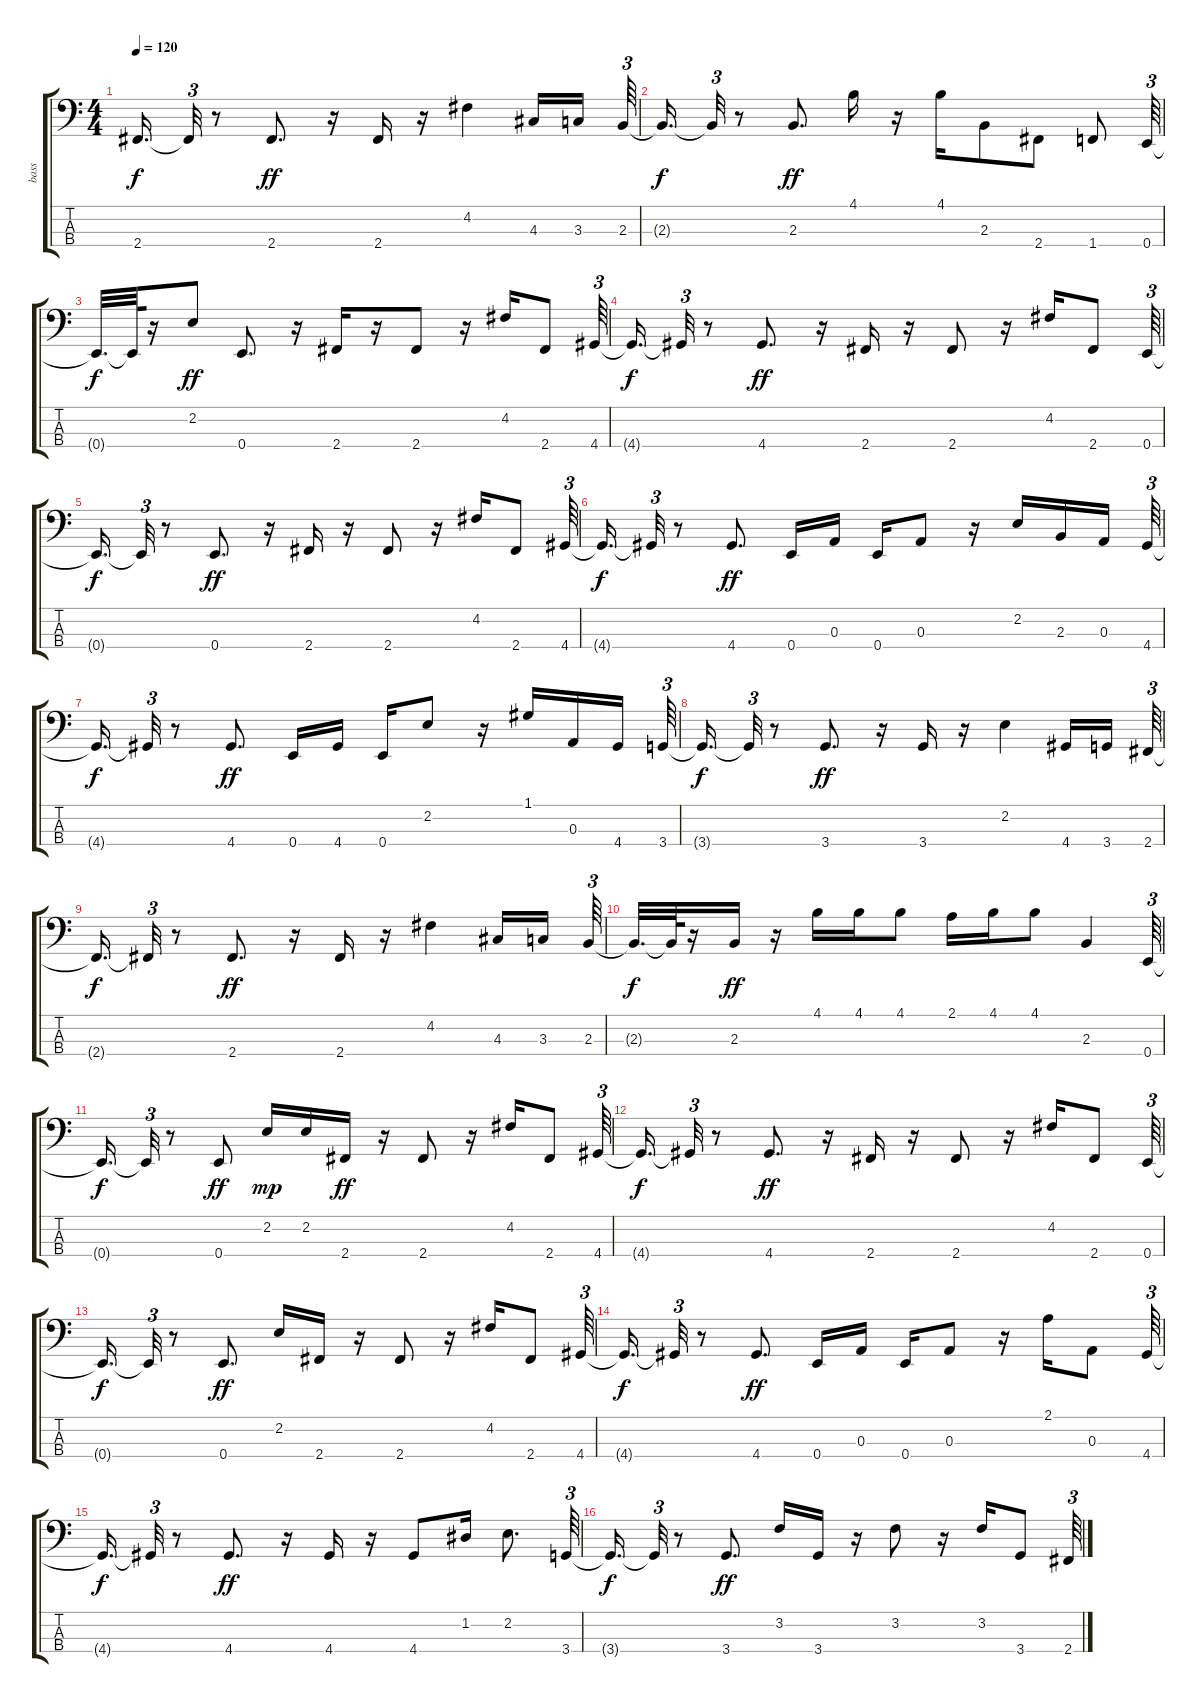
\track ("bass" "bass") {instrument electricbasspick}
\staff {score tabs}
\tuning (G2 D2 A1 E1) {hide}
\ts (4 4)
\tempo 120
\clef f4
\ks c
2.4{t}.16{d dy f} 2.4{t}.32{tu (3 2)} r.8 2.4.8{d dy ff} r.16 2.4.16 r.16 4.2.4 4.3.16 3.3.16{beam splitsecondary} 2.3.64{tu (3 2)} |
2.3{t}.16{d dy f} 2.3{t}.32{tu (3 2)} r.8 2.3.8{d dy ff} 4.1.16 r.16 4.1.16 2.3.8 2.4.8 1.4.8 0.4.64{tu (3 2)} |
0.4{t}.32{d dy f} 0.4{t}.64 r.16 2.2.8{dy ff} 0.4.8{d} r.16 2.4.16 r.16 2.4.8 r.16 4.2.16 2.4.8 4.4.64{tu (3 2)} |
4.4{t}.16{d dy f} 4.4{t}.32{tu (3 2)} r.8 4.4.8{d dy ff} r.16 2.4.16 r.16 2.4.8 r.16 4.2.16 2.4.8 0.4.64{tu (3 2)} |
0.4{t}.16{d dy f} 0.4{t}.32{tu (3 2)} r.8 0.4.8{d dy ff} r.16 2.4.16 r.16 2.4.8 r.16 4.2.16 2.4.8 4.4.64{tu (3 2)} |
4.4{t}.16{d dy f} 4.4{t}.32{tu (3 2)} r.8 4.4.8{d dy ff} 0.4.16 0.3.16 0.4.16 0.3.8 r.16 2.2.16 2.3.16 0.3.16{beam splitsecondary} 4.4.64{tu (3 2)} |
4.4{t}.16{d dy f} 4.4{t}.32{tu (3 2)} r.8 4.4.8{d dy ff} 0.4.16 4.4.16 0.4.16 2.2.8 r.16 1.1.16 0.3.16 4.4.16{beam splitsecondary} 3.4.64{tu (3 2)} |
3.4{t}.16{d dy f} 3.4{t}.32{tu (3 2)} r.8 3.4.8{d dy ff} r.16 3.4.16 r.16 2.2.4 4.4.16 3.4.16{beam splitsecondary} 2.4.64{tu (3 2)} |
2.4{t}.16{d dy f} 2.4{t}.32{tu (3 2)} r.8 2.4.8{d dy ff} r.16 2.4.16 r.16 4.2.4 4.3.16 3.3.16{beam splitsecondary} 2.3.64{tu (3 2)} |
2.3{t}.32{d dy f} 2.3{t}.64 r.16 2.3.16{dy ff} r.16 4.1.16 4.1.16 4.1.8 2.1.16 4.1.16 4.1.8 2.3.4 0.4.64{tu (3 2)} |
0.4{t}.16{d dy f} 0.4{t}.32{tu (3 2)} r.8 0.4.8{dy ff} 2.2.16{dy mp} 2.2.16 2.4.16{dy ff} r.16 2.4.8 r.16 4.2.16 2.4.8 4.4.64{tu (3 2)} |
4.4{t}.16{d dy f} 4.4{t}.32{tu (3 2)} r.8 4.4.8{d dy ff} r.16 2.4.16 r.16 2.4.8 r.16 4.2.16 2.4.8 0.4.64{tu (3 2)} |
0.4{t}.16{d dy f} 0.4{t}.32{tu (3 2)} r.8 0.4.8{d dy ff} 2.2.16 2.4.16 r.16 2.4.8 r.16 4.2.16 2.4.8 4.4.64{tu (3 2)} |
4.4{t}.16{d dy f} 4.4{t}.32{tu (3 2)} r.8 4.4.8{d dy ff} 0.4.16 0.3.16 0.4.16 0.3.8 r.16 2.1.16 0.3.8 4.4.64{tu (3 2)} |
4.4{t}.16{d dy f} 4.4{t}.32{tu (3 2)} r.8 4.4.8{d dy ff} r.16 4.4.16 r.16 4.4.8 1.2.16 2.2.8{d} 3.4.64{tu (3 2)} |
3.4{t}.16{d dy f} 3.4{t}.32{tu (3 2)} r.8 3.4.8{d dy ff} 3.2.16 3.4.16 r.16 3.2.8 r.16 3.2.16 3.4.8 2.4.64{tu (3 2)}
